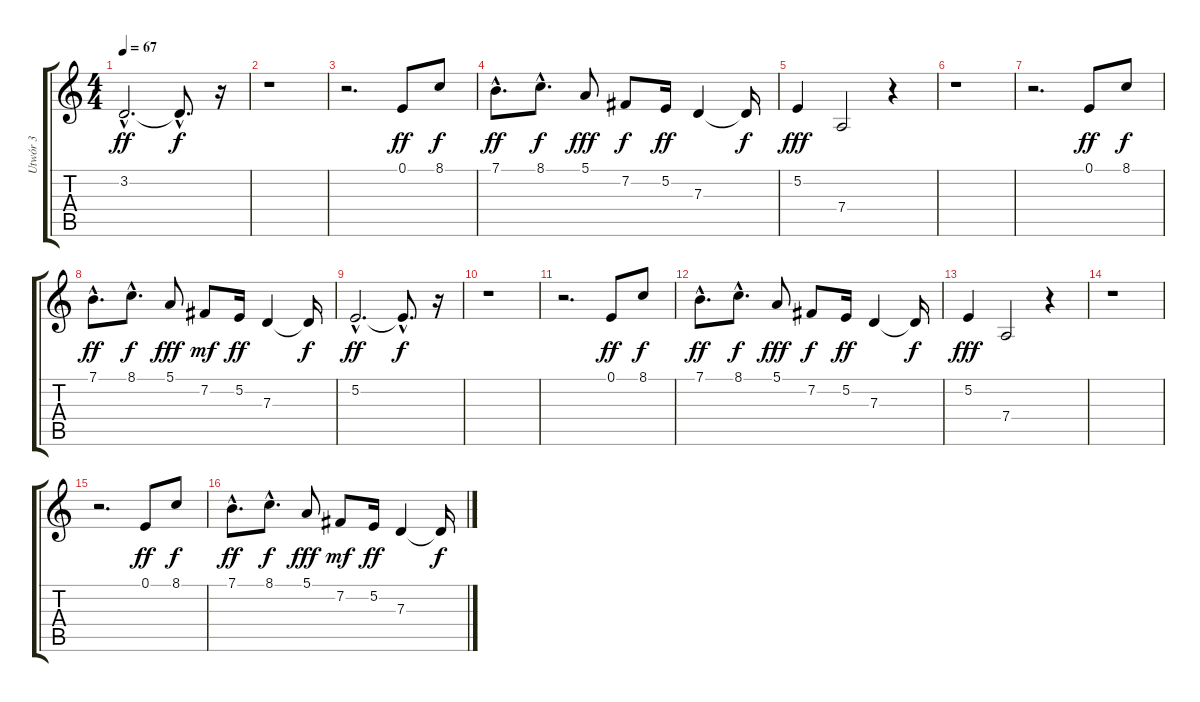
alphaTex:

\track ("Utwór 3" "Utwór 3") {instrument pad4choir}
\staff {score tabs}
\tuning (E4 B3 G3 D3 A2 E2) {hide}
\ts (4 4)
\tempo 67
\clef g2
\ks c
3.2{hac}.2{d dy ff} 3.2{hac t}.8{d dy f} r.16 |
r.1 |
r.2{d} 0.1.8{dy ff} 8.1.8{dy f} |
7.1{hac}.8{d dy ff} 8.1{hac}.8{d dy f} 5.1.8{dy fff} 7.2.8{dy f} 5.2.16{dy ff} 7.3.4 7.3{t}.16{dy f} |
5.2.4{dy fff} 7.4.2 r.4 |
r.1 |
r.2{d} 0.1.8{dy ff} 8.1.8{dy f} |
7.1{hac}.8{d dy ff} 8.1{hac}.8{d dy f} 5.1.8{dy fff} 7.2.8{dy mf} 5.2.16{dy ff} 7.3.4 7.3{t}.16{dy f} |
5.2{hac}.2{d dy ff} 5.2{hac t}.8{d dy f} r.16 |
r.1 |
r.2{d} 0.1.8{dy ff} 8.1.8{dy f} |
7.1{hac}.8{d dy ff} 8.1{hac}.8{d dy f} 5.1.8{dy fff} 7.2.8{dy f} 5.2.16{dy ff} 7.3.4 7.3{t}.16{dy f} |
5.2.4{dy fff} 7.4.2 r.4 |
r.1 |
r.2{d} 0.1.8{dy ff} 8.1.8{dy f} |
7.1{hac}.8{d dy ff} 8.1{hac}.8{d dy f} 5.1.8{dy fff} 7.2.8{dy mf} 5.2.16{dy ff} 7.3.4 7.3{t}.16{dy f}
